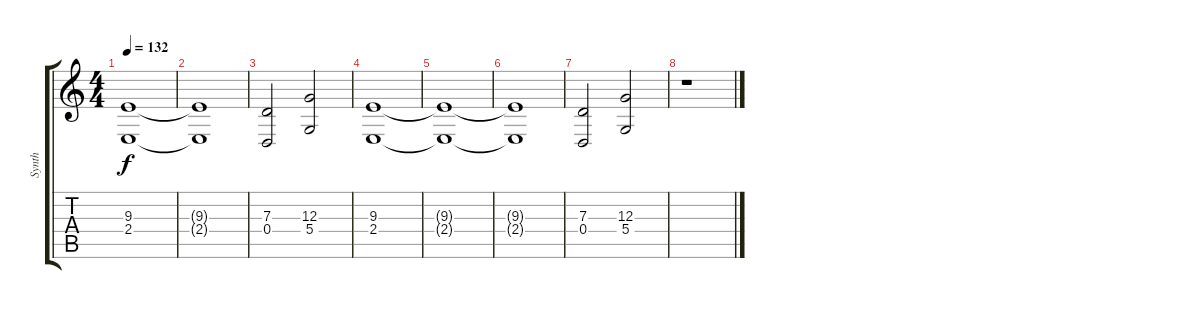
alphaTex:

\track ("Synth" "Synth") {instrument synthstrings1}
\staff {score tabs}
\tuning (E4 B3 G3 D3 A2 E2) {hide}
\ts (4 4)
\tempo 132
\clef g2
\ks c
(9.3{t} 2.4{t}).1{dy f} |
(9.3{t} 2.4{t}).1 |
(7.3 0.4).2 (12.3 5.4).2 |
(9.3 2.4).1{volume 12} |
(9.3{t} 2.4{t}).1 |
(9.3{t} 2.4{t}).1 |
(7.3 0.4).2 (12.3 5.4).2 |
r.1
